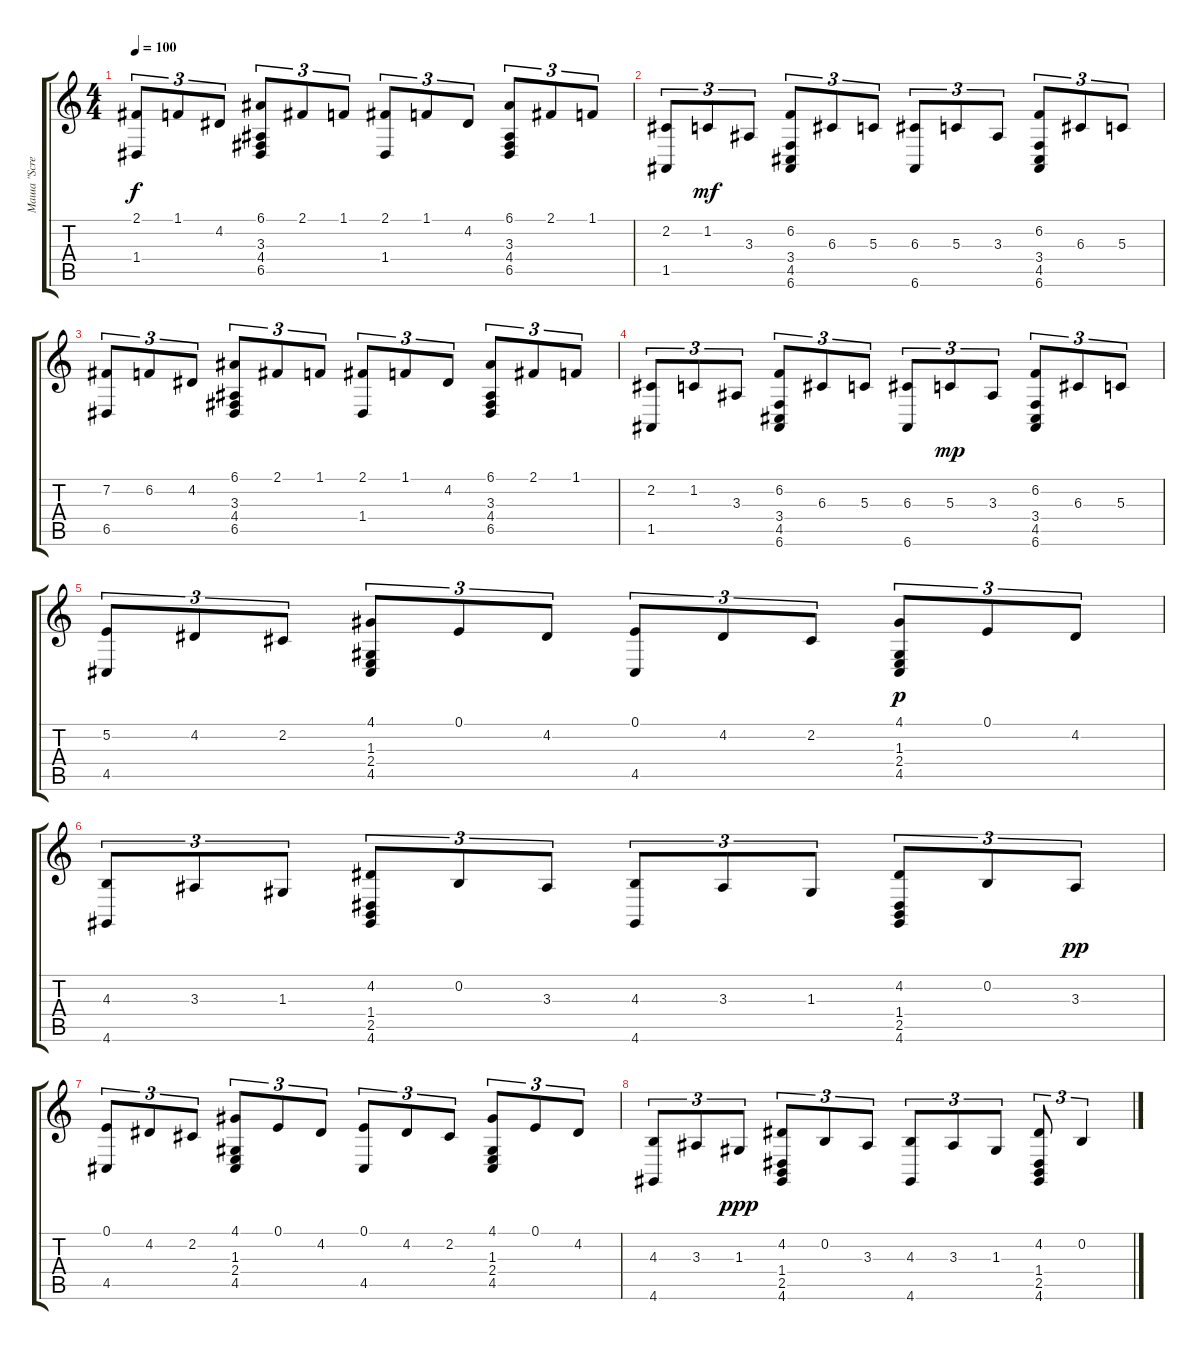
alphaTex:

\track ("Маша \"Scream\"" "Маша \"Scre") {instrument acousticgrandpiano}
\staff {score tabs}
\tuning (E4 B3 G3 D3 A2 E2) {hide}
\ts (4 4)
\tempo 100
\clef g2
\ks c
(2.1 1.4).8{tu (3 2) dy f} 1.1.8{tu (3 2)} 4.2.8{tu (3 2)} (6.1 3.3 4.4 6.5).8{tu (3 2)} 2.1.8{tu (3 2)} 1.1.8{tu (3 2)} (2.1 1.4).8{tu (3 2)} 1.1.8{tu (3 2)} 4.2.8{tu (3 2)} (6.1 3.3 4.4 6.5).8{tu (3 2)} 2.1.8{tu (3 2)} 1.1.8{tu (3 2)} |
(2.2 1.5).8{tu (3 2)} 1.2.8{tu (3 2) dy mf} 3.3.8{tu (3 2)} (6.2 3.4 4.5 6.6).8{tu (3 2)} 6.3.8{tu (3 2)} 5.3.8{tu (3 2)} (6.3 6.6).8{tu (3 2)} 5.3.8{tu (3 2)} 3.3.8{tu (3 2)} (6.2 3.4 4.5 6.6).8{tu (3 2)} 6.3.8{tu (3 2)} 5.3.8{tu (3 2)} |
(7.2 6.5).8{tu (3 2)} 6.2.8{tu (3 2)} 4.2.8{tu (3 2)} (6.1 3.3 4.4 6.5).8{tu (3 2)} 2.1.8{tu (3 2)} 1.1.8{tu (3 2)} (2.1 1.4).8{tu (3 2)} 1.1.8{tu (3 2)} 4.2.8{tu (3 2)} (6.1 3.3 4.4 6.5).8{tu (3 2)} 2.1.8{tu (3 2)} 1.1.8{tu (3 2)} |
(2.2 1.5).8{tu (3 2)} 1.2.8{tu (3 2)} 3.3.8{tu (3 2)} (6.2 3.4 4.5 6.6).8{tu (3 2)} 6.3.8{tu (3 2)} 5.3.8{tu (3 2)} (6.3 6.6).8{tu (3 2)} 5.3.8{tu (3 2) dy mp} 3.3.8{tu (3 2)} (6.2 3.4 4.5 6.6).8{tu (3 2)} 6.3.8{tu (3 2)} 5.3.8{tu (3 2)} |
(5.2 4.5).8{tu (3 2)} 4.2.8{tu (3 2)} 2.2.8{tu (3 2)} (4.1 1.3 2.4 4.5).8{tu (3 2)} 0.1.8{tu (3 2)} 4.2.8{tu (3 2)} (0.1 4.5).8{tu (3 2)} 4.2.8{tu (3 2)} 2.2.8{tu (3 2)} (4.1 1.3 2.4 4.5).8{tu (3 2) dy p} 0.1.8{tu (3 2)} 4.2.8{tu (3 2)} |
(4.3 4.6).8{tu (3 2)} 3.3.8{tu (3 2)} 1.3.8{tu (3 2)} (4.2 1.4 2.5 4.6).8{tu (3 2)} 0.2.8{tu (3 2)} 3.3.8{tu (3 2)} (4.3 4.6).8{tu (3 2)} 3.3.8{tu (3 2)} 1.3.8{tu (3 2)} (4.2 1.4 2.5 4.6).8{tu (3 2)} 0.2.8{tu (3 2)} 3.3.8{tu (3 2) dy pp} |
(0.1 4.5).8{tu (3 2)} 4.2.8{tu (3 2)} 2.2.8{tu (3 2)} (4.1 1.3 2.4 4.5).8{tu (3 2)} 0.1.8{tu (3 2)} 4.2.8{tu (3 2)} (0.1 4.5).8{tu (3 2)} 4.2.8{tu (3 2)} 2.2.8{tu (3 2)} (4.1 1.3 2.4 4.5).8{tu (3 2)} 0.1.8{tu (3 2)} 4.2.8{tu (3 2)} |
(4.3 4.6).8{tu (3 2)} 3.3.8{tu (3 2)} 1.3.8{tu (3 2) dy ppp} (4.2 1.4 2.5 4.6).8{tu (3 2)} 0.2.8{tu (3 2)} 3.3.8{tu (3 2)} (4.3 4.6).8{tu (3 2)} 3.3.8{tu (3 2)} 1.3.8{tu (3 2)} (4.2 1.4 2.5 4.6).8{tu (3 2)} 0.2.4{tu (3 2)}
